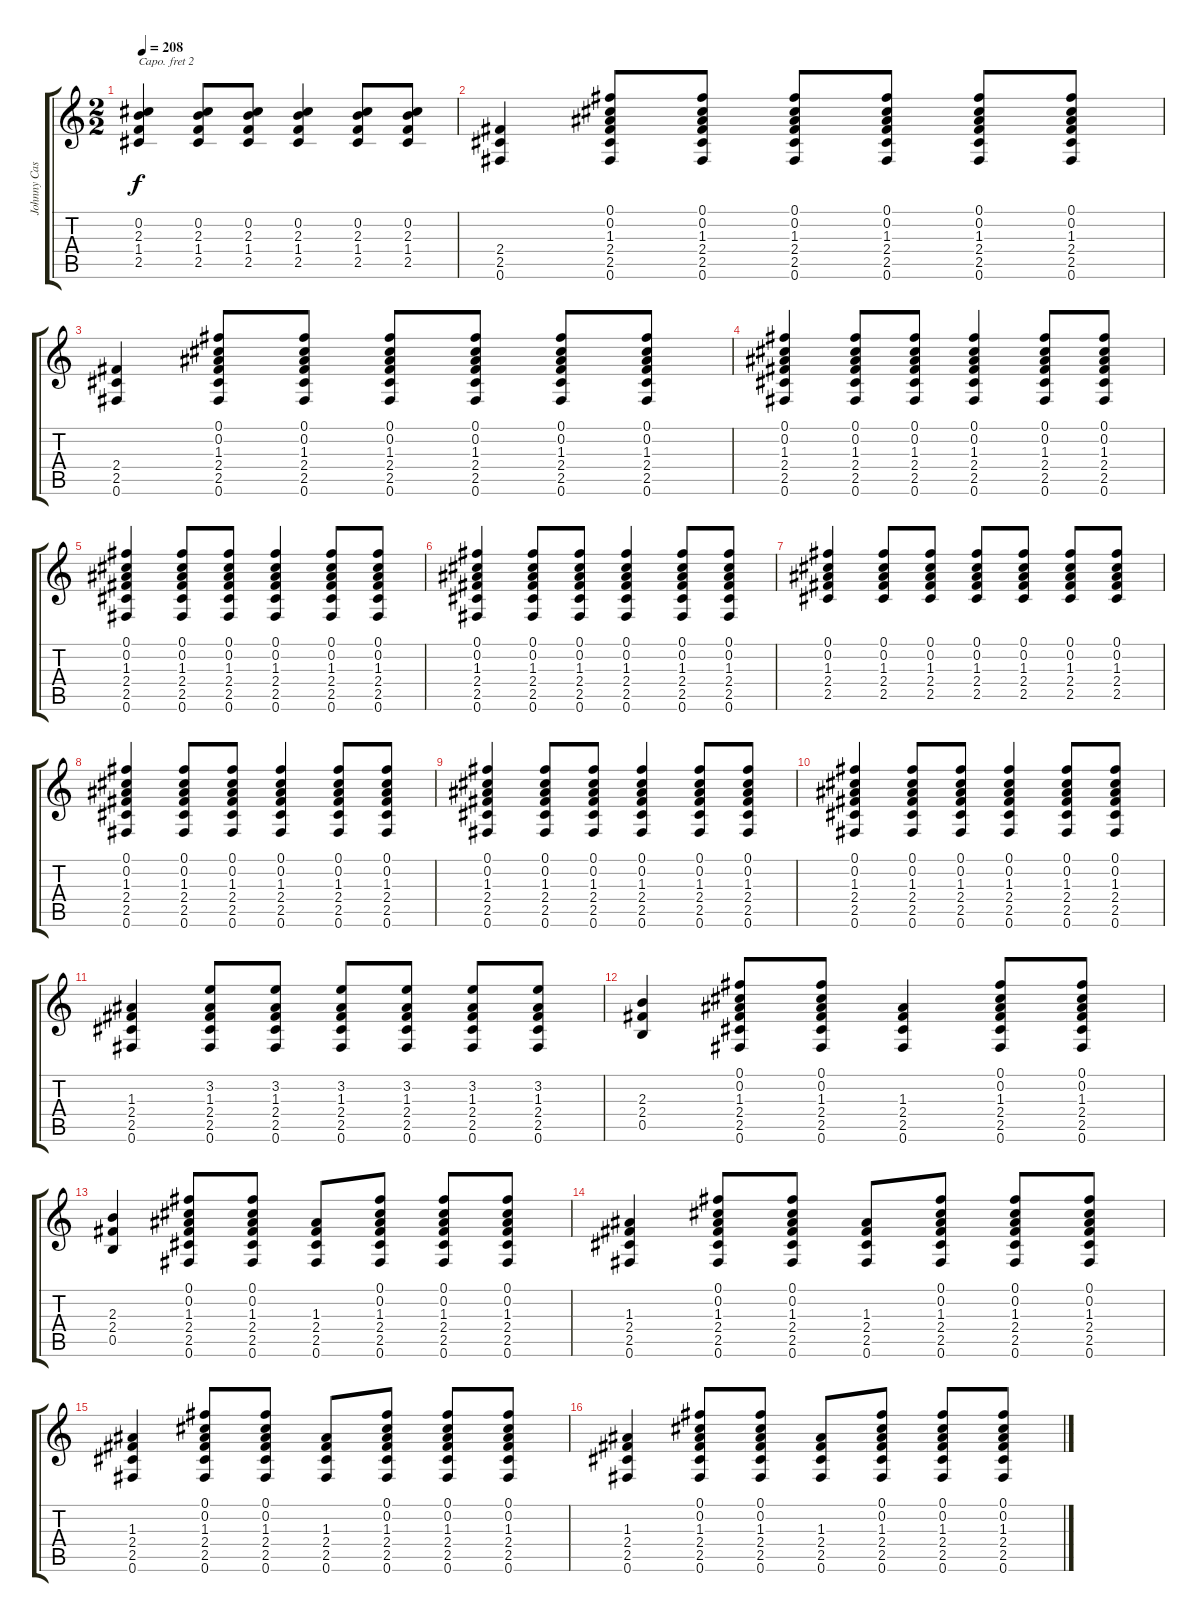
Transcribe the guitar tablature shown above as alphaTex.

\track ("Johnny Cash" "Johnny Cas") {instrument acousticguitarnylon}
\staff {score tabs}
\capo 2
\tuning (E4 B3 G3 D3 A2 E2) {hide}
\ts (2 2)
\tempo 208
\clef g2
\ks c
(0.2 2.3 1.4 2.5).4{dy f} (0.2 2.3 1.4 2.5).8 (0.2 2.3 1.4 2.5).8 (0.2 2.3 1.4 2.5).4 (0.2 2.3 1.4 2.5).8 (0.2 2.3 1.4 2.5).8 |
(2.4 2.5 0.6).4 (0.1 0.2 1.3 2.4 2.5 0.6).8 (0.1 0.2 1.3 2.4 2.5 0.6).8 (0.1 0.2 1.3 2.4 2.5 0.6).8 (0.1 0.2 1.3 2.4 2.5 0.6).8 (0.1 0.2 1.3 2.4 2.5 0.6).8 (0.1 0.2 1.3 2.4 2.5 0.6).8 |
(2.4 2.5 0.6).4 (0.1 0.2 1.3 2.4 2.5 0.6).8 (0.1 0.2 1.3 2.4 2.5 0.6).8 (0.1 0.2 1.3 2.4 2.5 0.6).8 (0.1 0.2 1.3 2.4 2.5 0.6).8 (0.1 0.2 1.3 2.4 2.5 0.6).8 (0.1 0.2 1.3 2.4 2.5 0.6).8 |
(0.1 0.2 1.3 2.4 2.5 0.6).4 (0.1 0.2 1.3 2.4 2.5 0.6).8 (0.1 0.2 1.3 2.4 2.5 0.6).8 (0.1 0.2 1.3 2.4 2.5 0.6).4 (0.1 0.2 1.3 2.4 2.5 0.6).8 (0.1 0.2 1.3 2.4 2.5 0.6).8 |
(0.1 0.2 1.3 2.4 2.5 0.6).4 (0.1 0.2 1.3 2.4 2.5 0.6).8 (0.1 0.2 1.3 2.4 2.5 0.6).8 (0.1 0.2 1.3 2.4 2.5 0.6).4 (0.1 0.2 1.3 2.4 2.5 0.6).8 (0.1 0.2 1.3 2.4 2.5 0.6).8 |
(0.1 0.2 1.3 2.4 2.5 0.6).4 (0.1 0.2 1.3 2.4 2.5 0.6).8 (0.1 0.2 1.3 2.4 2.5 0.6).8 (0.1 0.2 1.3 2.4 2.5 0.6).4 (0.1 0.2 1.3 2.4 2.5 0.6).8 (0.1 0.2 1.3 2.4 2.5 0.6).8 |
(0.1 0.2 1.3 2.4 2.5).4 (0.1 0.2 1.3 2.4 2.5).8 (0.1 0.2 1.3 2.4 2.5).8 (0.1 0.2 1.3 2.4 2.5).8 (0.1 0.2 1.3 2.4 2.5).8 (0.1 0.2 1.3 2.4 2.5).8 (0.1 0.2 1.3 2.4 2.5).8 |
(0.1 0.2 1.3 2.4 2.5 0.6).4 (0.1 0.2 1.3 2.4 2.5 0.6).8 (0.1 0.2 1.3 2.4 2.5 0.6).8 (0.1 0.2 1.3 2.4 2.5 0.6).4 (0.1 0.2 1.3 2.4 2.5 0.6).8 (0.1 0.2 1.3 2.4 2.5 0.6).8 |
(0.1 0.2 1.3 2.4 2.5 0.6).4 (0.1 0.2 1.3 2.4 2.5 0.6).8 (0.1 0.2 1.3 2.4 2.5 0.6).8 (0.1 0.2 1.3 2.4 2.5 0.6).4 (0.1 0.2 1.3 2.4 2.5 0.6).8 (0.1 0.2 1.3 2.4 2.5 0.6).8 |
(0.1 0.2 1.3 2.4 2.5 0.6).4 (0.1 0.2 1.3 2.4 2.5 0.6).8 (0.1 0.2 1.3 2.4 2.5 0.6).8 (0.1 0.2 1.3 2.4 2.5 0.6).4 (0.1 0.2 1.3 2.4 2.5 0.6).8 (0.1 0.2 1.3 2.4 2.5 0.6).8 |
(1.3 2.4 2.5 0.6).4 (3.2 1.3 2.4 2.5 0.6).8 (3.2 1.3 2.4 2.5 0.6).8 (3.2 1.3 2.4 2.5 0.6).8 (3.2 1.3 2.4 2.5 0.6).8 (3.2 1.3 2.4 2.5 0.6).8 (3.2 1.3 2.4 2.5 0.6).8 |
(2.3 2.4 0.5).4 (0.1 0.2 1.3 2.4 2.5 0.6).8 (0.1 0.2 1.3 2.4 2.5 0.6).8 (1.3 2.4 2.5 0.6).4 (0.1 0.2 1.3 2.4 2.5 0.6).8 (0.1 0.2 1.3 2.4 2.5 0.6).8 |
(2.3 2.4 0.5).4 (0.1 0.2 1.3 2.4 2.5 0.6).8 (0.1 0.2 1.3 2.4 2.5 0.6).8 (1.3 2.4 2.5 0.6).8 (0.1 0.2 1.3 2.4 2.5 0.6).8 (0.1 0.2 1.3 2.4 2.5 0.6).8 (0.1 0.2 1.3 2.4 2.5 0.6).8 |
(1.3 2.4 2.5 0.6).4 (0.1 0.2 1.3 2.4 2.5 0.6).8 (0.1 0.2 1.3 2.4 2.5 0.6).8 (1.3 2.4 2.5 0.6).8 (0.1 0.2 1.3 2.4 2.5 0.6).8 (0.1 0.2 1.3 2.4 2.5 0.6).8 (0.1 0.2 1.3 2.4 2.5 0.6).8 |
(1.3 2.4 2.5 0.6).4 (0.1 0.2 1.3 2.4 2.5 0.6).8 (0.1 0.2 1.3 2.4 2.5 0.6).8 (1.3 2.4 2.5 0.6).8 (0.1 0.2 1.3 2.4 2.5 0.6).8 (0.1 0.2 1.3 2.4 2.5 0.6).8 (0.1 0.2 1.3 2.4 2.5 0.6).8 |
(1.3 2.4 2.5 0.6).4 (0.1 0.2 1.3 2.4 2.5 0.6).8 (0.1 0.2 1.3 2.4 2.5 0.6).8 (1.3 2.4 2.5 0.6).8 (0.1 0.2 1.3 2.4 2.5 0.6).8 (0.1 0.2 1.3 2.4 2.5 0.6).8 (0.1 0.2 1.3 2.4 2.5 0.6).8
